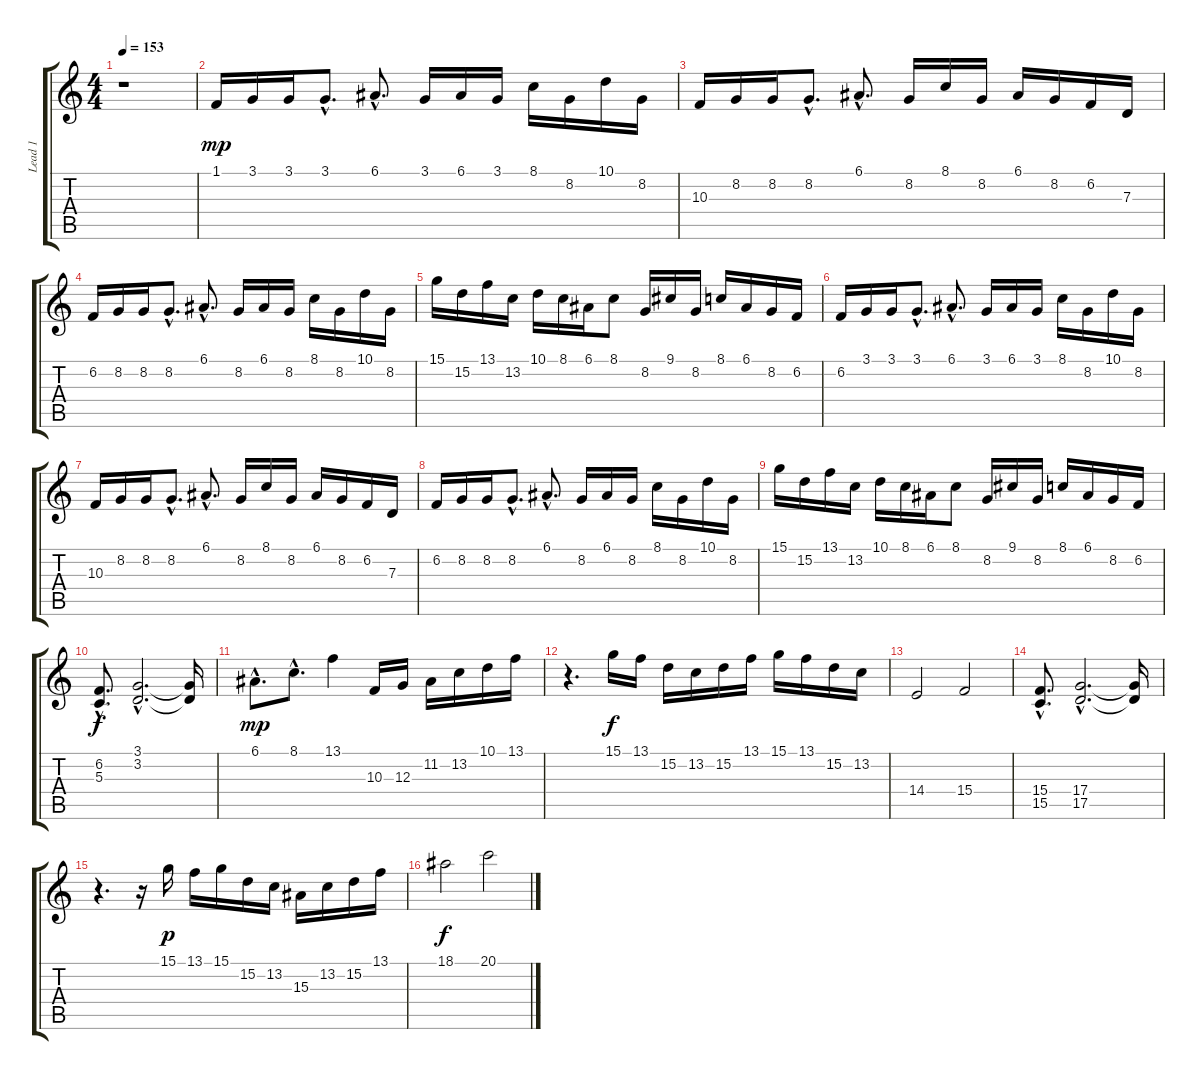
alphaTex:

\track ("Lead 1" "Lead 1") {instrument lead2sawtooth}
\staff {score tabs}
\tuning (E4 B3 G3 D3 A2 E2) {hide}
\ts (4 4)
\tempo 153
\clef g2
\ks c
r.1{dy f} |
1.1.16{dy mp balance 8} 3.1.16 3.1.16 3.1{hac}.8{d} 6.1{hac}.8{d} 3.1.16 6.1.16 3.1.16 8.1.16 8.2.16 10.1.16 8.2.16 |
10.3.16 8.2.16 8.2.16 8.2{hac}.8{d} 6.1{hac}.8{d} 8.2.16 8.1.16 8.2.16 6.1.16 8.2.16 6.2.16 7.3.16 |
6.2.16 8.2.16 8.2.16 8.2{hac}.8{d} 6.1{hac}.8{d} 8.2.16 6.1.16 8.2.16 8.1.16 8.2.16 10.1.16 8.2.16 |
15.1.16 15.2.16 13.1.16 13.2.16 10.1.16 8.1.16 6.1.16 8.1.8 8.2.16 9.1.16 8.2.16 8.1.16 6.1.16 8.2.16 6.2.16 |
6.2.16 3.1.16 3.1.16 3.1{hac}.8{d} 6.1{hac}.8{d} 3.1.16 6.1.16 3.1.16 8.1.16 8.2.16 10.1.16 8.2.16 |
10.3.16 8.2.16 8.2.16 8.2{hac}.8{d} 6.1{hac}.8{d} 8.2.16 8.1.16 8.2.16 6.1.16 8.2.16 6.2.16 7.3.16 |
6.2.16 8.2.16 8.2.16 8.2{hac}.8{d} 6.1{hac}.8{d} 8.2.16 6.1.16 8.2.16 8.1.16 8.2.16 10.1.16 8.2.16 |
15.1.16 15.2.16 13.1.16 13.2.16 10.1.16 8.1.16 6.1.16 8.1.8 8.2.16 9.1.16 8.2.16 8.1.16 6.1.16 8.2.16 6.2.16 |
(6.2{hac} 5.3{hac}).8{d dy f} (3.1{hac} 3.2{hac}).2{d} (3.1{t} 3.2{t}).16 |
6.1{hac}.8{d dy mp} 8.1{hac}.8{d} 13.1.4 10.3.16 12.3.16 11.2.16 13.2.16 10.1.16 13.1.16 |
r.4{d} 15.1.16{dy f} 13.1.16 15.2.16 13.2.16 15.2.16 13.1.16 15.1.16 13.1.16 15.2.16 13.2.16 |
14.4.2 15.4.2 |
(15.4{hac} 15.5{hac}).8{d} (17.4{hac} 17.5{hac}).2{d} (17.4{t} 17.5{t}).16 |
r.4{d} r.16 15.1.16{dy p} 13.1.16 15.1.16 15.2.16 13.2.16 15.3.16 13.2.16 15.2.16 13.1.16 |
18.1.2{dy f} 20.1.2
